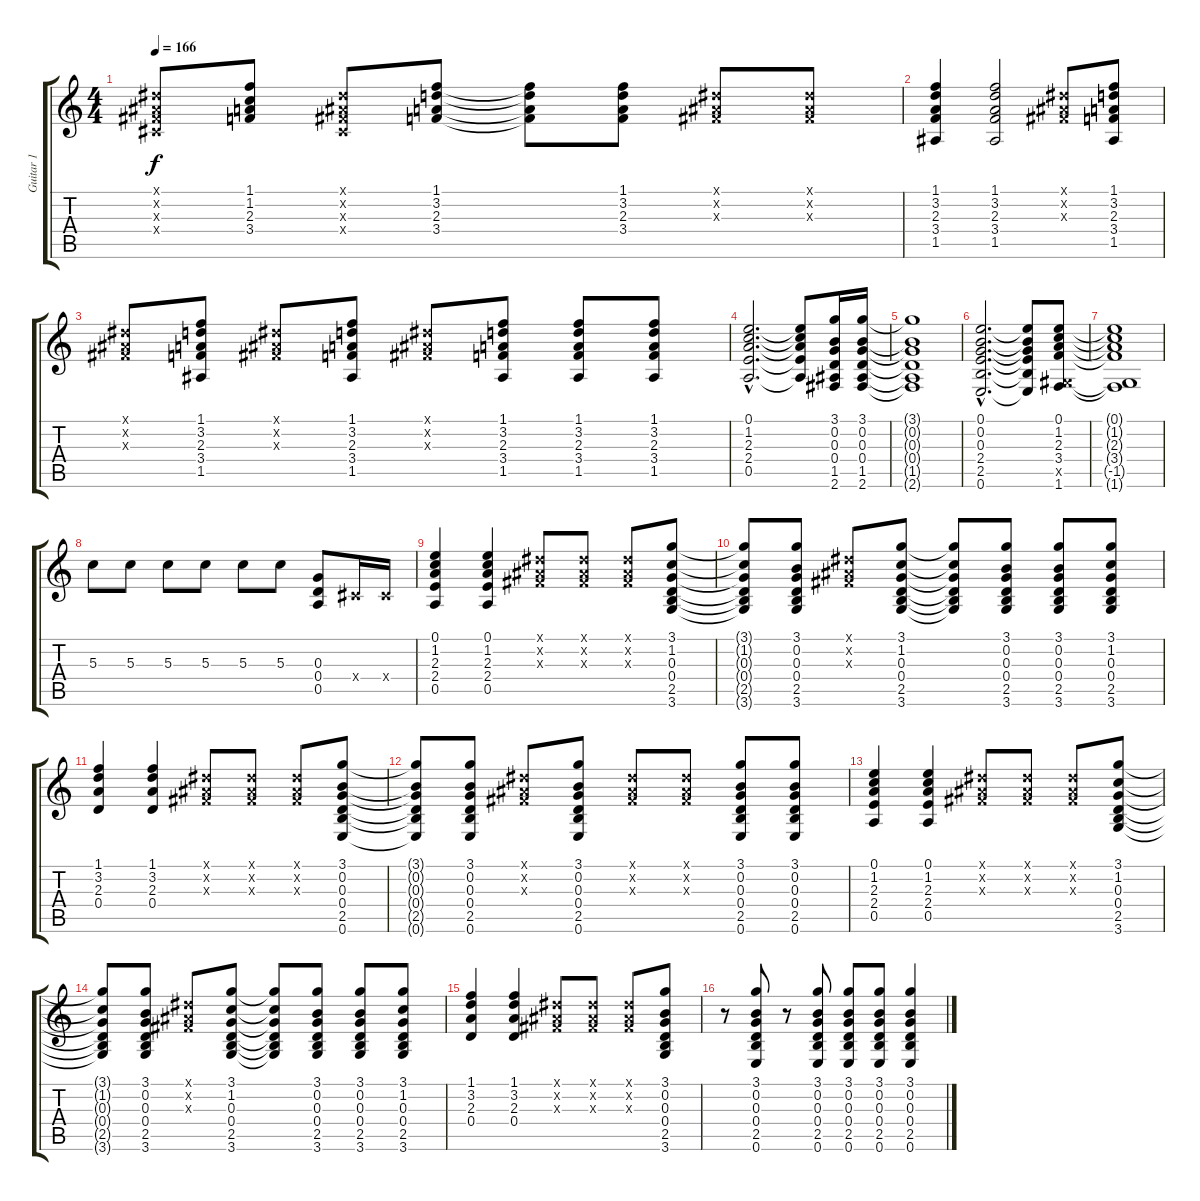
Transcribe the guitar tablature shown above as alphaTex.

\track ("Guitar 1" "Guitar 1") {instrument distortionguitar}
\staff {score tabs}
\tuning (E4 B3 G3 D3 A2 E2) {hide}
\ts (4 4)
\tempo 166
\clef g2
\ks c
(-1.1{x} -1.2{x} -1.3{x} -1.4{x}).8{dy f} (1.1 1.2 2.3 3.4).8 (-1.1{x} -1.2{x} -1.3{x} -1.4{x}).8 (1.1 3.2 2.3 3.4).8 (1.1{t} 3.2{t} 2.3{t} 3.4{t}).8 (1.1 3.2 2.3 3.4).8 (-1.1{x} -1.2{x} -1.3{x}).8 (-1.1{x} -1.2{x} -1.3{x}).8 |
(1.1 3.2 2.3 3.4 1.5).4 (1.1 3.2 2.3 3.4 1.5).2 (-1.1{x} -1.2{x} -1.3{x}).8 (1.1 3.2 2.3 3.4 1.5).8 |
(-1.1{x} -1.2{x} -1.3{x}).8 (1.1 3.2 2.3 3.4 1.5).8 (-1.1{x} -1.2{x} -1.3{x}).8 (1.1 3.2 2.3 3.4 1.5).8 (-1.1{x} -1.2{x} -1.3{x}).8 (1.1 3.2 2.3 3.4 1.5).8 (1.1 3.2 2.3 3.4 1.5).8 (1.1 3.2 2.3 3.4 1.5).8 |
(0.1{hac} 1.2{hac} 2.3{hac} 2.4{hac} 0.5{hac}).2{d} (0.1{t} 1.2{t} 2.3{t} 2.4{t} 0.5{t}).8 (3.1 0.2 0.3 0.4 1.5 2.6).16 (3.1 0.2 0.3 0.4 1.5 2.6).16 |
(3.1{t} 0.2{t} 0.3{t} 0.4{t} 1.5{t} 2.6{t}).1 |
(0.1{hac} 0.2{hac} 0.3{hac} 2.4{hac} 2.5{hac} 0.6{hac}).2{d} (0.1{t} 0.2{t} 0.3{t} 2.4{t} 2.5{t} 0.6{t}).8 (0.1 1.2 2.3 3.4 -1.5{x} 1.6).8 |
(0.1{t} 1.2{t} 2.3{t} 3.4{t} -1.5{t} 1.6{t}).1 |
5.3.8 5.3.8 5.3.8 5.3.8 5.3.8 5.3.8 (0.3 0.4 0.5).8 -1.4{x}.16 -1.4{x}.16 |
(0.1 1.2 2.3 2.4 0.5).4 (0.1 1.2 2.3 2.4 0.5).4 (-1.1{x} -1.2{x} -1.3{x}).8 (-1.1{x} -1.2{x} -1.3{x}).8 (-1.1{x} -1.2{x} -1.3{x}).8 (3.1 1.2 0.3 0.4 2.5 3.6).8 |
(3.1{t} 1.2{t} 0.3{t} 0.4{t} 2.5{t} 3.6{t}).8 (3.1 0.2 0.3 0.4 2.5 3.6).8 (-1.1{x} -1.2{x} -1.3{x}).8 (3.1 1.2 0.3 0.4 2.5 3.6).8 (3.1{t} 1.2{t} 0.3{t} 0.4{t} 2.5{t} 3.6{t}).8 (3.1 0.2 0.3 0.4 2.5 3.6).8 (3.1 0.2 0.3 0.4 2.5 3.6).8 (3.1 1.2 0.3 0.4 2.5 3.6).8 |
(1.1 3.2 2.3 0.4).4 (1.1 3.2 2.3 0.4).4 (-1.1{x} -1.2{x} -1.3{x}).8 (-1.1{x} -1.2{x} -1.3{x}).8 (-1.1{x} -1.2{x} -1.3{x}).8 (3.1 0.2 0.3 0.4 2.5 0.6).8 |
(3.1{t} 0.2{t} 0.3{t} 0.4{t} 2.5{t} 0.6{t}).8 (3.1 0.2 0.3 0.4 2.5 0.6).8 (-1.1{x} -1.2{x} -1.3{x}).8 (3.1 0.2 0.3 0.4 2.5 0.6).8 (-1.1{x} -1.2{x} -1.3{x}).8 (-1.1{x} -1.2{x} -1.3{x}).8 (3.1 0.2 0.3 0.4 2.5 0.6).8 (3.1 0.2 0.3 0.4 2.5 0.6).8 |
(0.1 1.2 2.3 2.4 0.5).4 (0.1 1.2 2.3 2.4 0.5).4 (-1.1{x} -1.2{x} -1.3{x}).8 (-1.1{x} -1.2{x} -1.3{x}).8 (-1.1{x} -1.2{x} -1.3{x}).8 (3.1 1.2 0.3 0.4 2.5 3.6).8 |
(3.1{t} 1.2{t} 0.3{t} 0.4{t} 2.5{t} 3.6{t}).8 (3.1 0.2 0.3 0.4 2.5 3.6).8 (-1.1{x} -1.2{x} -1.3{x}).8 (3.1 1.2 0.3 0.4 2.5 3.6).8 (3.1{t} 1.2{t} 0.3{t} 0.4{t} 2.5{t} 3.6{t}).8 (3.1 0.2 0.3 0.4 2.5 3.6).8 (3.1 0.2 0.3 0.4 2.5 3.6).8 (3.1 1.2 0.3 0.4 2.5 3.6).8 |
(1.1 3.2 2.3 0.4).4 (1.1 3.2 2.3 0.4).4 (-1.1{x} -1.2{x} -1.3{x}).8 (-1.1{x} -1.2{x} -1.3{x}).8 (-1.1{x} -1.2{x} -1.3{x}).8 (3.1 0.2 0.3 0.4 2.5 3.6).8 |
r.8 (3.1 0.2 0.3 0.4 2.5 0.6).8 r.8 (3.1 0.2 0.3 0.4 2.5 0.6).8 (3.1 0.2 0.3 0.4 2.5 0.6).8 (3.1 0.2 0.3 0.4 2.5 0.6).8 (3.1 0.2 0.3 0.4 2.5 0.6).4
